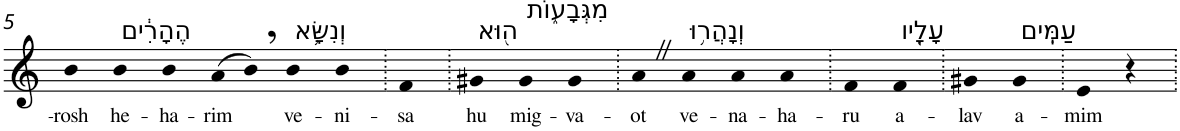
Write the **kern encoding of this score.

**kern	**text
*part1	*part1
*staff1	*staff1
*I"Piano	*
*I'Pno	*
!!LO:PB:g=z
*clefG2	*
*k[]	*
=5	=5
!	!LO:LY:b
4b	-rosh
!LO:TX:a:t=הֶהָרִ֔ים	!
!	!LO:LY:b
4b	he-
!	!LO:LY:b
4b	-ha-
!	!LO:LY:b
(>8a	-rim
8b,)	.
!LO:TX:a:t=וְנִשָּׂ֥א	!
!	!LO:LY:b
4b	ve-
!	!LO:LY:b
4b	-ni-
=6.	=6.
!	!LO:LY:b
4f	-sa
=7.	=7.
!LO:TX:a:t=ה֖וּא	!
!	!LO:LY:b
4g#X	hu
!LO:TX:a:t=מִגְּבָע֑וֹת	!
!	!LO:LY:b
4g#	mig-
!	!LO:LY:b
4g#	-va-
=8.	=8.
!	!LO:LY:b
4aZ	-ot
!LO:TX:a:t=וְנָהֲר֥וּ	!
!	!LO:LY:b
4a	ve-
!	!LO:LY:b
4a	-na-
!	!LO:LY:b
4a	-ha-
=9.	=9.
!	!LO:LY:b
4f	-ru
!LO:TX:a:t=עָלָ֖יו	!
!	!LO:LY:b
4f	a-
=10.	=10.
!	!LO:LY:b
4g#X	-lav
!LO:TX:a:t=עַמִּֽים	!
!	!LO:LY:b
4g#	a-
=11.	=11.
!	!LO:LY:b
4e	-mim
4r	.
=.	=.
*-	*-
